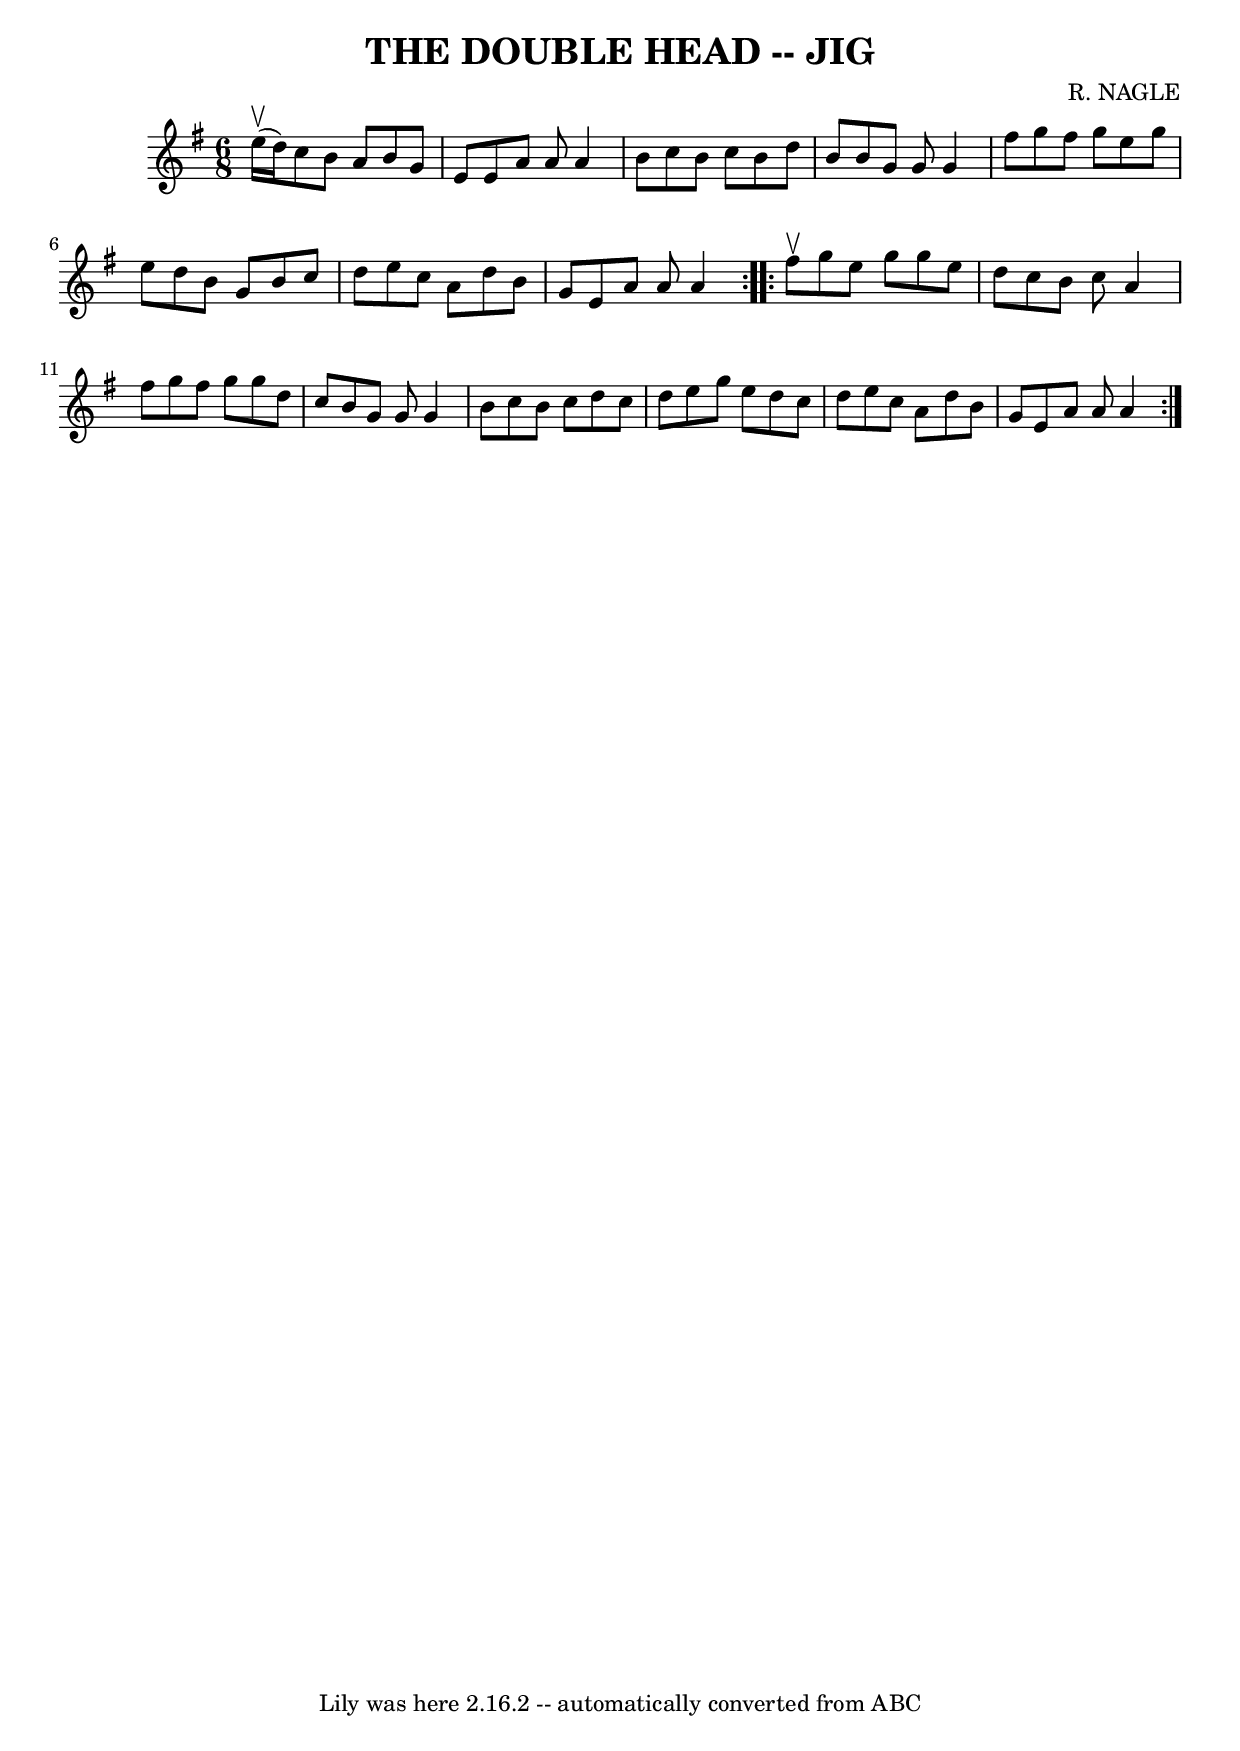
\version "2.7.40"
\include "Mammoth.ily"
\header {
	%% book = "Ryan's Mammoth Collection of Fiddle Tunes"
	composer = "R. NAGLE"
	crossRefNumber = "1"
	footnotes = ""
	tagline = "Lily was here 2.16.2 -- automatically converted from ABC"
	title = "THE DOUBLE HEAD -- JIG"
}
voicedefault =  {
\set Score.defaultBarType = "empty"

\repeat volta 2 {
\time 6/8 \key a \dorian e''16 (^\upbow d''16)       |
 c''8   
 b'8 a'8 b'8 g'8 e'8    |
 e'8 a'8 a'8 a'4 b'8  
  |
 c''8 b'8 c''8 b'8 d''8 b'8    |
 b'8 g'8 
 g'8 g'4 fis''8        |
 g''8 fis''8 g''8 e''8    
g''8 e''8    |
 d''8 b'8 g'8 b'8 c''8 d''8    
|
 e''8 c''8 a'8 d''8 b'8 g'8    |
 e'8 a'8   
 a'8 a'4    }     \repeat volta 2 { fis''8^\upbow       |
 g''8   
 e''8 g''8 g''8 e''8 d''8    |
 c''8 b'8 c''8 a'4  
 fis''8    |
 g''8 fis''8 g''8 g''8 d''8 c''8    
|
 b'8 g'8 g'8 g'4 b'8        |
 c''8 b'8    
c''8 d''8 c''8 d''8    |
 e''8 g''8 e''8 d''8 c''8 
 d''8    |
 e''8 c''8 a'8 d''8 b'8 g'8    |
   
e'8 a'8 a'8 a'4    }   
}

\score{
    <<

	\context Staff="default"
	{
	    \voicedefault 
	}

    >>
	\layout {
	}
	\midi {}
}
